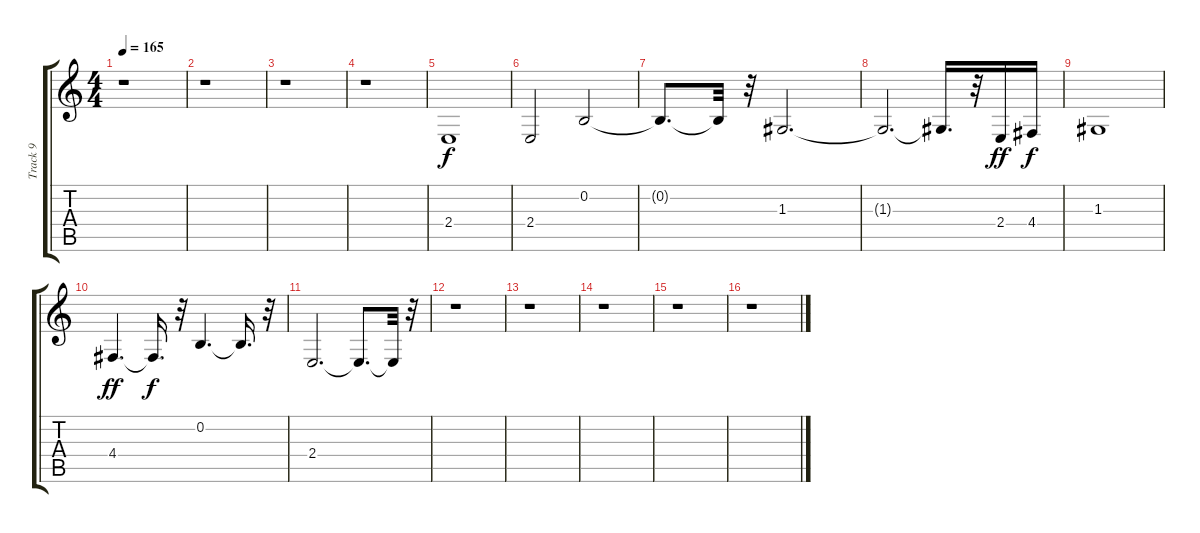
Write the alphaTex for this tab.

\track ("Track 9" "Track 9") {instrument lead8bassandlead}
\staff {score tabs}
\tuning (E4 B3 G3 D3 A2 E2) {hide}
\ts (4 4)
\tempo 165
\clef g2
\ks c
r.1{dy f} |
r.1 |
r.1 |
r.1 |
2.4.1 |
2.4.2 0.2.2 |
0.2{t}.8{d} 0.2{t}.32 r.32 1.3.2{d} |
1.3{t}.2{d} 1.3{t}.16{d} r.32 2.4.16{dy ff} 4.4.16{dy f} |
1.3.1 |
4.4.4{d dy ff} 4.4{t}.16{d dy f} r.32 0.2.4{d} 0.2{t}.16{d} r.32 |
2.4.2{d} 2.4{t}.8{d} 2.4{t}.32 r.32 |
r.1 |
r.1 |
r.1 |
r.1 |
r.1
